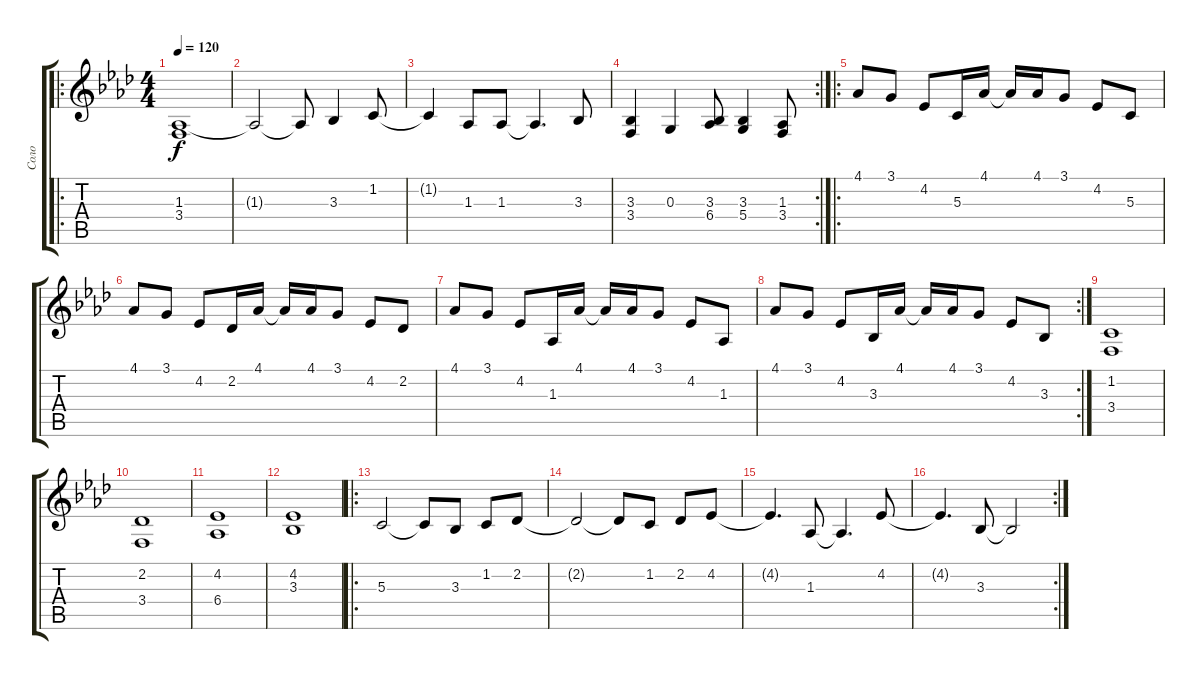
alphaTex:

\track ("Соло" "Соло") {instrument acousticgrandpiano}
\staff {score tabs}
\tuning (E4 B3 G3 D3 A2 E2) {hide}
\ro
\ts (4 4)
\tempo 120
\clef g2
\ks ab
(1.3 3.4{t}).1{dy f} |
1.3{t}.2 1.3{t}.8 3.3.4 1.2.8 |
1.2{t}.4 1.3.8 1.3.8 1.3{t}.4{d} 3.3.8 |
\rc 2
(3.3 3.4).4 0.3.4 (3.3 6.4).8 (3.3 5.4).4 (1.3 3.4).8 |
\ro
4.1.8 3.1.8 4.2.8 5.3.16 4.1.16 4.1{t}.16 4.1.16 3.1.8 4.2.8 5.3.8 |
4.1.8 3.1.8 4.2.8 2.2.16 4.1.16 4.1{t}.16 4.1.16 3.1.8 4.2.8 2.2.8 |
4.1.8 3.1.8 4.2.8 1.3.16 4.1.16 4.1{t}.16 4.1.16 3.1.8 4.2.8 1.3.8 |
\rc 2
4.1.8 3.1.8 4.2.8 3.3.16 4.1.16 4.1{t}.16 4.1.16 3.1.8 4.2.8 3.3.8 |
(1.2 3.4).1 |
(2.2 3.4).1 |
(4.2 6.4).1 |
(4.2 3.3).1 |
\ro
5.3.2 5.3{t}.8 3.3.8 1.2.8 2.2.8 |
2.2{t}.2 2.2{t}.8 1.2.8 2.2.8 4.2.8 |
4.2{t}.4{d} 1.3.8 1.3{t}.4{d} 4.2.8 |
\rc 2
4.2{t}.4{d} 3.3.8 3.3{t}.2
